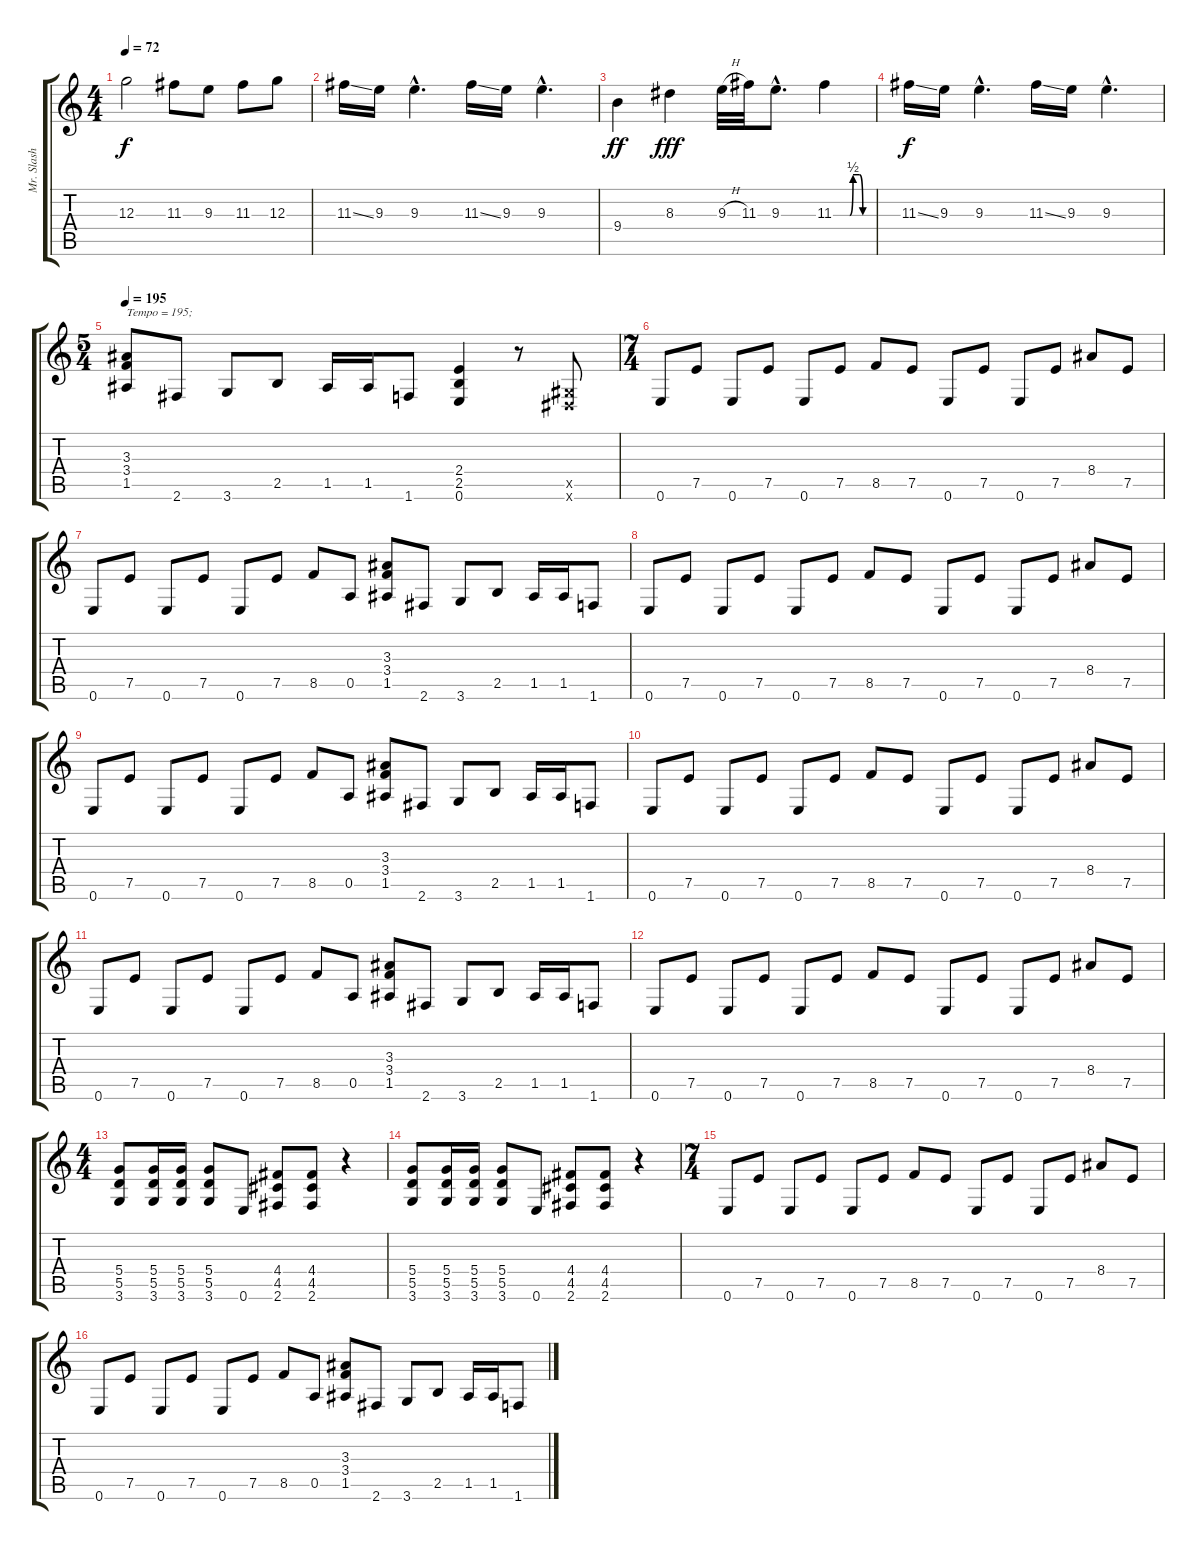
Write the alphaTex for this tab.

\track ("Mr. Slash" "Mr. Slash") {instrument distortionguitar}
\staff {score tabs}
\tuning (E4 B3 G3 D3 A2 E2) {hide}
\ts (4 4)
\tempo 72
\clef g2
\ks c
12.3.2{dy f volume 14} 11.3.8 9.3.8 11.3.8 12.3.8 |
11.3{ss}.16 9.3.16 9.3{hac}.4{d} 11.3{ss}.16 9.3.16 9.3{hac}.4{d} |
9.4.4{dy ff volume 16} 8.3.4{dy fff} 9.3{h}.32 11.3.32 9.3{hac}.8{d} 11.3{be (custom 0 0 25 0 30 2 40 2 45 0 60 0)}.4 |
11.3{ss}.16{dy f} 9.3.16 9.3{hac}.4{d} 11.3{ss}.16 9.3.16 9.3{hac}.4{d} |
\ts (5 4)
\tempo 195
(3.3 3.4 1.5).8{txt "Tempo = 195;" volume 16} 2.6.8 3.6.8 2.5.8 1.5.16 1.5.16 1.6.8 (2.4 2.5 0.6).4 r.8 (-1.5{x} -1.6{x}).8 |
\ts (7 4)
0.6.8 7.5.8 0.6.8 7.5.8 0.6.8 7.5.8 8.5.8 7.5.8 0.6.8 7.5.8 0.6.8 7.5.8 8.4.8 7.5.8 |
0.6.8 7.5.8 0.6.8 7.5.8 0.6.8 7.5.8 8.5.8 0.5.8 (3.3 3.4 1.5).8 2.6.8 3.6.8 2.5.8 1.5.16 1.5.16 1.6.8 |
0.6.8 7.5.8 0.6.8 7.5.8 0.6.8 7.5.8 8.5.8 7.5.8 0.6.8 7.5.8 0.6.8 7.5.8 8.4.8 7.5.8 |
0.6.8 7.5.8 0.6.8 7.5.8 0.6.8 7.5.8 8.5.8 0.5.8 (3.3 3.4 1.5).8 2.6.8 3.6.8 2.5.8 1.5.16 1.5.16 1.6.8 |
0.6.8 7.5.8 0.6.8 7.5.8 0.6.8 7.5.8 8.5.8 7.5.8 0.6.8 7.5.8 0.6.8 7.5.8 8.4.8 7.5.8 |
0.6.8 7.5.8 0.6.8 7.5.8 0.6.8 7.5.8 8.5.8 0.5.8 (3.3 3.4 1.5).8 2.6.8 3.6.8 2.5.8 1.5.16 1.5.16 1.6.8 |
0.6.8 7.5.8 0.6.8 7.5.8 0.6.8 7.5.8 8.5.8 7.5.8 0.6.8 7.5.8 0.6.8 7.5.8 8.4.8 7.5.8 |
\ts (4 4)
(5.4 5.5 3.6).8 (5.4 5.5 3.6).16 (5.4 5.5 3.6).16 (5.4 5.5 3.6).8 0.6.8 (4.4 4.5 2.6).8 (4.4 4.5 2.6).8 r.4 |
(5.4 5.5 3.6).8 (5.4 5.5 3.6).16 (5.4 5.5 3.6).16 (5.4 5.5 3.6).8 0.6.8 (4.4 4.5 2.6).8 (4.4 4.5 2.6).8 r.4 |
\ts (7 4)
0.6.8 7.5.8 0.6.8 7.5.8 0.6.8 7.5.8 8.5.8 7.5.8 0.6.8 7.5.8 0.6.8 7.5.8 8.4.8 7.5.8 |
0.6.8 7.5.8 0.6.8 7.5.8 0.6.8 7.5.8 8.5.8 0.5.8 (3.3 3.4 1.5).8 2.6.8 3.6.8 2.5.8 1.5.16 1.5.16 1.6.8
